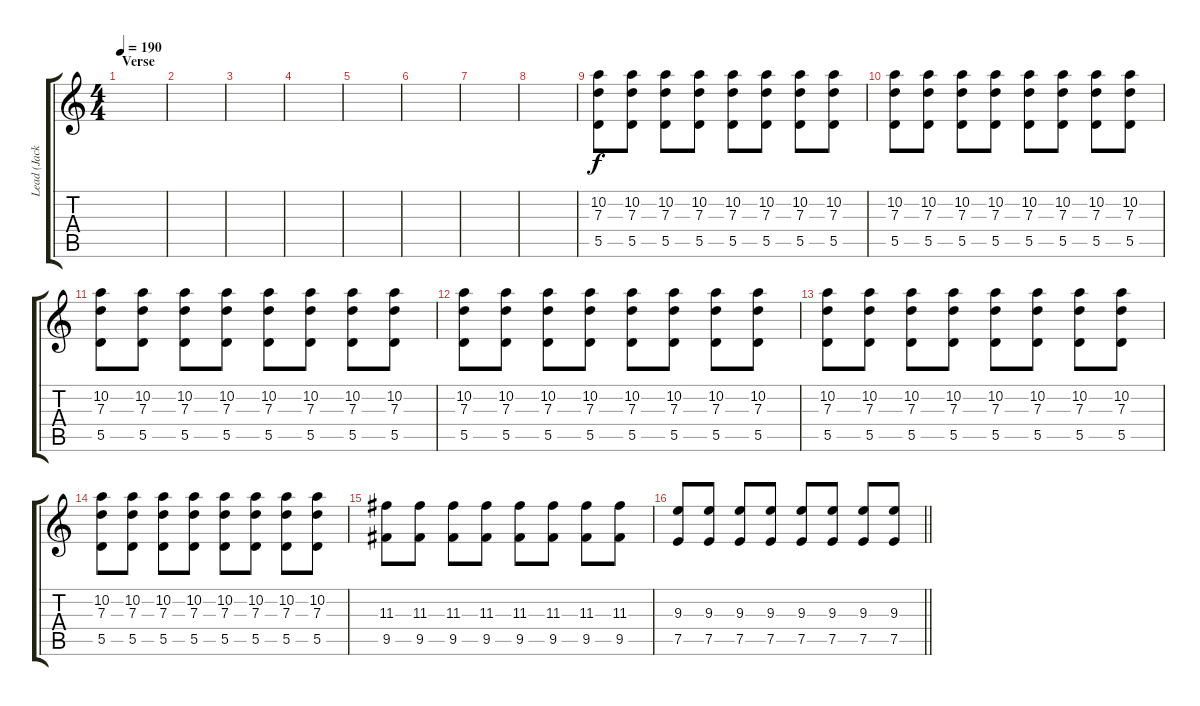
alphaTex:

\track ("Lead (Jack)" "Lead (Jack") {instrument distortionguitar}
\staff {score tabs}
\tuning (E4 B3 G3 D3 A2 D2) {hide}
\ts (4 4)
\section ("" "Verse")
\tempo 190
\clef g2
\ks c
|
|
|
|
|
|
|
|
(10.2 7.3 5.5).8 (10.2 7.3 5.5).8 (10.2 7.3 5.5).8 (10.2 7.3 5.5).8 (10.2 7.3 5.5).8 (10.2 7.3 5.5).8 (10.2 7.3 5.5).8 (10.2 7.3 5.5).8 |
(10.2 7.3 5.5).8 (10.2 7.3 5.5).8 (10.2 7.3 5.5).8 (10.2 7.3 5.5).8 (10.2 7.3 5.5).8 (10.2 7.3 5.5).8 (10.2 7.3 5.5).8 (10.2 7.3 5.5).8 |
(10.2 7.3 5.5).8 (10.2 7.3 5.5).8 (10.2 7.3 5.5).8 (10.2 7.3 5.5).8 (10.2 7.3 5.5).8 (10.2 7.3 5.5).8 (10.2 7.3 5.5).8 (10.2 7.3 5.5).8 |
(10.2 7.3 5.5).8 (10.2 7.3 5.5).8 (10.2 7.3 5.5).8 (10.2 7.3 5.5).8 (10.2 7.3 5.5).8 (10.2 7.3 5.5).8 (10.2 7.3 5.5).8 (10.2 7.3 5.5).8 |
(10.2 7.3 5.5).8 (10.2 7.3 5.5).8 (10.2 7.3 5.5).8 (10.2 7.3 5.5).8 (10.2 7.3 5.5).8 (10.2 7.3 5.5).8 (10.2 7.3 5.5).8 (10.2 7.3 5.5).8 |
(10.2 7.3 5.5).8 (10.2 7.3 5.5).8 (10.2 7.3 5.5).8 (10.2 7.3 5.5).8 (10.2 7.3 5.5).8 (10.2 7.3 5.5).8 (10.2 7.3 5.5).8 (10.2 7.3 5.5).8 |
(11.3 9.5).8 (11.3 9.5).8 (11.3 9.5).8 (11.3 9.5).8 (11.3 9.5).8 (11.3 9.5).8 (11.3 9.5).8 (11.3 9.5).8 |
\barLineRight lightlight
(9.3 7.5).8 (9.3 7.5).8 (9.3 7.5).8 (9.3 7.5).8 (9.3 7.5).8 (9.3 7.5).8 (9.3 7.5).8 (9.3 7.5).8
